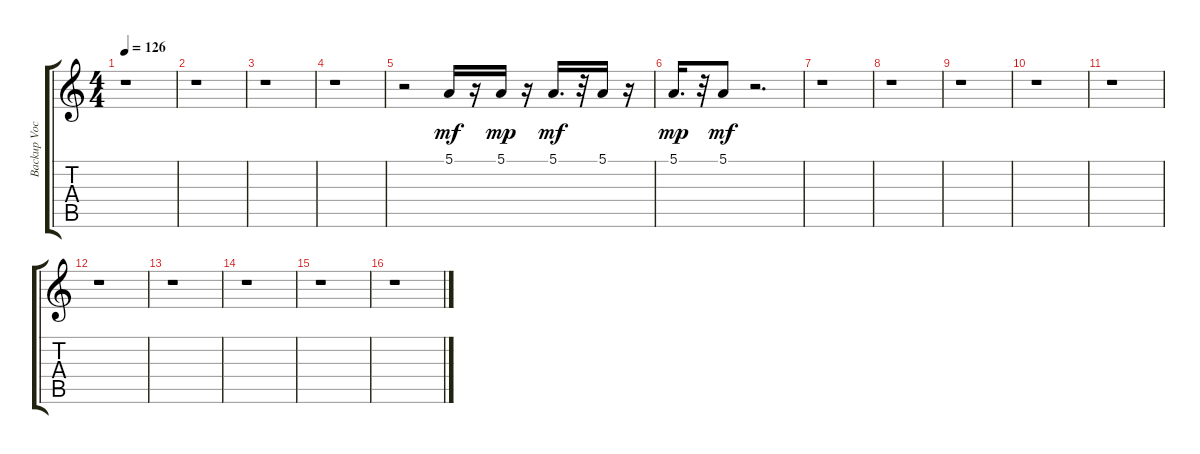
\track ("Backup Vocals" "Backup Voc") {instrument lead3calliope}
\staff {score tabs}
\tuning (E4 B3 G3 D3 A2 E2) {hide}
\ts (4 4)
\tempo 126
\clef g2
\ks c
r.1{dy pp} |
r.1 |
r.1 |
r.1 |
r.2 5.1.16{dy mf} r.16 5.1.16{dy mp} r.16 5.1.16{d dy mf} r.32 5.1.16 r.16 |
5.1.16{d dy mp} r.32 5.1.8{dy mf} r.2{d} |
r.1 |
r.1 |
r.1 |
r.1 |
r.1 |
r.1 |
r.1 |
r.1 |
r.1 |
r.1
